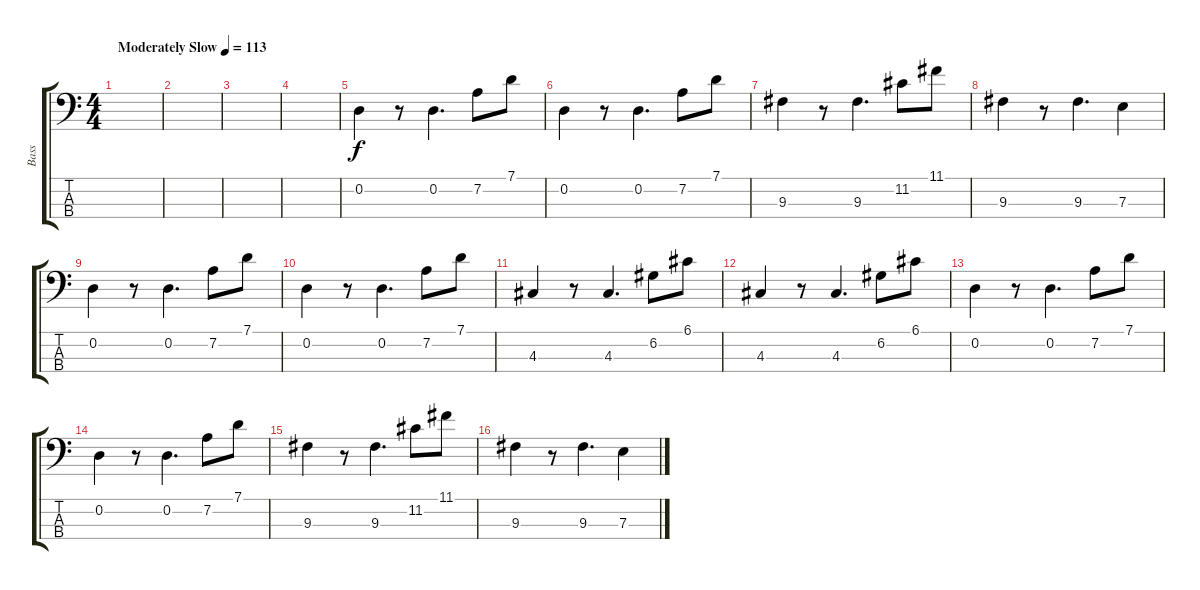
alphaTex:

\track ("Bass" "Bass") {instrument acousticbass}
\staff {score tabs}
\tuning (G2 D2 A1 E1) {hide}
\ts (4 4)
\tempo (113 "Moderately Slow")
\clef f4
\ks c
|
|
|
|
0.2.4 r.8 0.2.4{d} 7.2.8 7.1.8 |
0.2.4 r.8 0.2.4{d} 7.2.8 7.1.8 |
9.3.4 r.8 9.3.4{d} 11.2.8 11.1.8 |
9.3.4 r.8 9.3.4{d} 7.3.4 |
0.2.4 r.8 0.2.4{d} 7.2.8 7.1.8 |
0.2.4 r.8 0.2.4{d} 7.2.8 7.1.8 |
4.3.4 r.8 4.3.4{d} 6.2.8 6.1.8 |
4.3.4 r.8 4.3.4{d} 6.2.8 6.1.8 |
0.2.4 r.8 0.2.4{d} 7.2.8 7.1.8 |
0.2.4 r.8 0.2.4{d} 7.2.8 7.1.8 |
9.3.4 r.8 9.3.4{d} 11.2.8 11.1.8 |
9.3.4 r.8 9.3.4{d} 7.3.4
